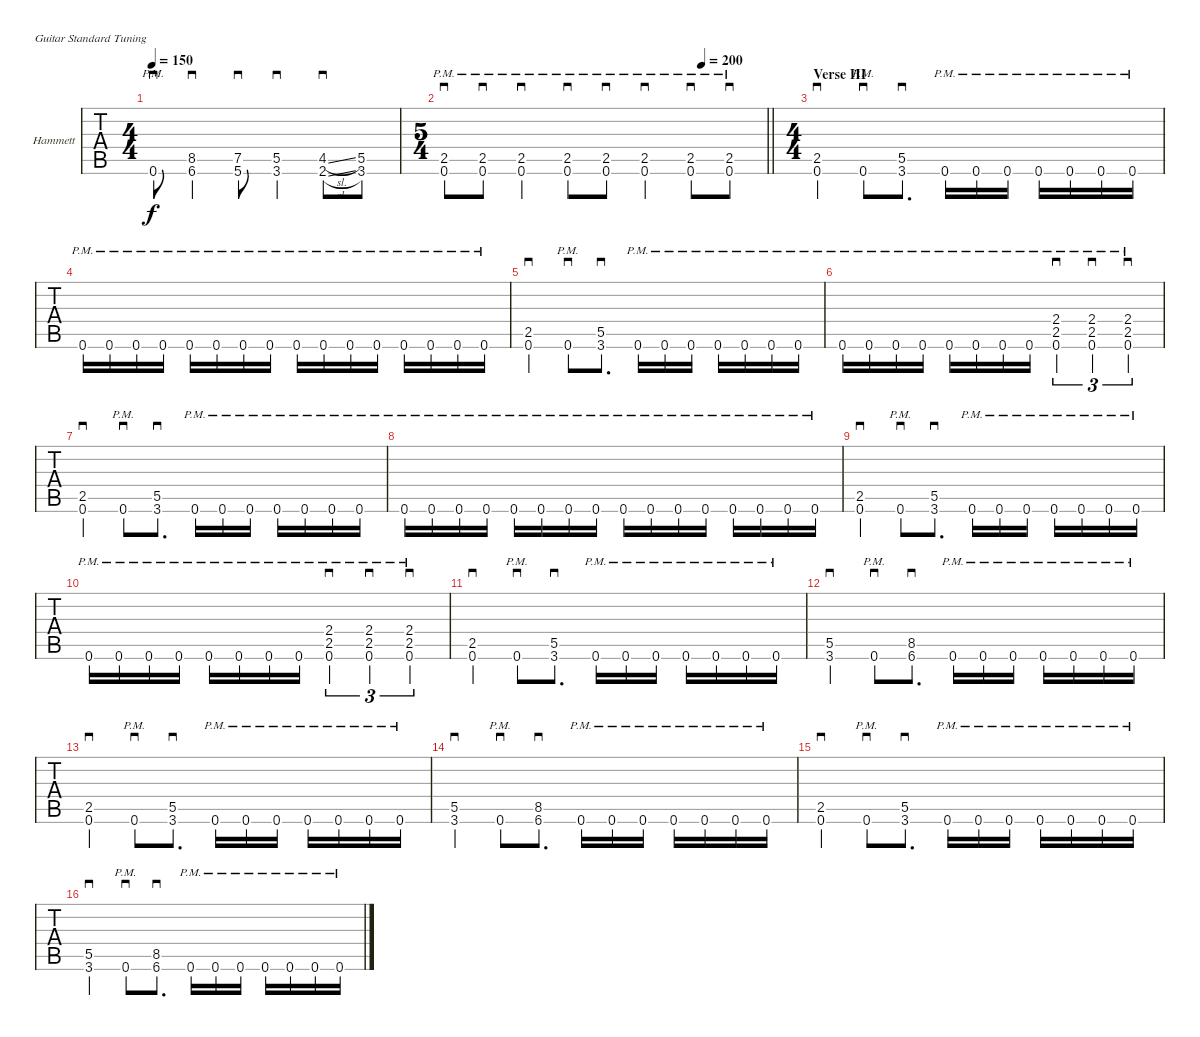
\bracketExtendMode groupsimilarinstruments
\firstSystemTrackNameOrientation horizontal
\otherSystemsTrackNameOrientation horizontal
\track ("Guitar 2" "Hammett") {instrument overdrivenguitar}
\staff {tabs}
\tuning (E4 B3 G3 D3 A2 E2)
\ts (4 4)
\tempo 150
\clef g2
\ks c
0.6{pm}.8{sd dy f} (8.5 6.6).4{sd} (7.5 5.6).8{sd} (5.5 3.6).4{sd} (4.5{sl} 2.6{sl}).8{sd} (5.5 3.6).8 |
\ts (5 4)
\beaming (8 2 2 2 4)
\tempo (200 0.8)
\barLineRight lightlight
(2.5{pm} 0.6{pm}).8{sd} (2.5{pm} 0.6{pm}).8{sd} (2.5{pm st} 0.6{pm st}).4{sd} (2.5{pm} 0.6{pm}).8{sd} (2.5{pm} 0.6{pm}).8{sd} (2.5{pm st} 0.6{pm st}).4{sd} (2.5{pm} 0.6{pm}).8{sd} (2.5{pm} 0.6{pm}).8{sd} |
\ts (4 4)
\beaming (8 2 2 2 2)
\section ("" "Verse III")
(2.5 0.6).4{sd} 0.6{pm}.8{sd} (5.5 3.6).8{d sd} 0.6{pm}.16 0.6{pm}.16 0.6{pm}.16 0.6{pm}.16 0.6{pm}.16 0.6{pm}.16 0.6{pm}.16 |
0.6{pm}.16 0.6{pm}.16 0.6{pm}.16 0.6{pm}.16 0.6{pm}.16 0.6{pm}.16 0.6{pm}.16 0.6{pm}.16 0.6{pm}.16 0.6{pm}.16 0.6{pm}.16 0.6{pm}.16 0.6{pm}.16 0.6{pm}.16 0.6{pm}.16 0.6{pm}.16 |
(2.5 0.6).4{sd} 0.6{pm}.8{sd} (5.5 3.6).8{d sd} 0.6{pm}.16 0.6{pm}.16 0.6{pm}.16 0.6{pm}.16 0.6{pm}.16 0.6{pm}.16 0.6{pm}.16 |
0.6{pm}.16 0.6{pm}.16 0.6{pm}.16 0.6{pm}.16 0.6{pm}.16 0.6{pm}.16 0.6{pm}.16 0.6{pm}.16 (2.5{pm} 0.6{pm} 2.4{pm}).4{sd tu (3 2)} (2.5{pm} 0.6{pm} 2.4{pm}).4{sd tu (3 2)} (2.5{pm} 0.6{pm} 2.4{pm}).4{sd tu (3 2)} |
(2.5 0.6).4{sd} 0.6{pm}.8{sd} (5.5 3.6).8{d sd} 0.6{pm}.16 0.6{pm}.16 0.6{pm}.16 0.6{pm}.16 0.6{pm}.16 0.6{pm}.16 0.6{pm}.16 |
0.6{pm}.16 0.6{pm}.16 0.6{pm}.16 0.6{pm}.16 0.6{pm}.16 0.6{pm}.16 0.6{pm}.16 0.6{pm}.16 0.6{pm}.16 0.6{pm}.16 0.6{pm}.16 0.6{pm}.16 0.6{pm}.16 0.6{pm}.16 0.6{pm}.16 0.6{pm}.16 |
(2.5 0.6).4{sd} 0.6{pm}.8{sd} (5.5 3.6).8{d sd} 0.6{pm}.16 0.6{pm}.16 0.6{pm}.16 0.6{pm}.16 0.6{pm}.16 0.6{pm}.16 0.6{pm}.16 |
0.6{pm}.16 0.6{pm}.16 0.6{pm}.16 0.6{pm}.16 0.6{pm}.16 0.6{pm}.16 0.6{pm}.16 0.6{pm}.16 (2.5{pm} 0.6{pm} 2.4{pm}).4{sd tu (3 2)} (2.5{pm} 0.6{pm} 2.4{pm}).4{sd tu (3 2)} (2.5{pm} 0.6{pm} 2.4{pm}).4{sd tu (3 2)} |
(2.5 0.6).4{sd} 0.6{pm}.8{sd} (5.5 3.6).8{d sd} 0.6{pm}.16 0.6{pm}.16 0.6{pm}.16 0.6{pm}.16 0.6{pm}.16 0.6{pm}.16 0.6{pm}.16 |
(5.5 3.6).4{sd} 0.6{pm}.8{sd} (8.5 6.6).8{d sd} 0.6{pm}.16 0.6{pm}.16 0.6{pm}.16 0.6{pm}.16 0.6{pm}.16 0.6{pm}.16 0.6{pm}.16 |
(2.5 0.6).4{sd} 0.6{pm}.8{sd} (5.5 3.6).8{d sd} 0.6{pm}.16 0.6{pm}.16 0.6{pm}.16 0.6{pm}.16 0.6{pm}.16 0.6{pm}.16 0.6{pm}.16 |
(5.5 3.6).4{sd} 0.6{pm}.8{sd} (8.5 6.6).8{d sd} 0.6{pm}.16 0.6{pm}.16 0.6{pm}.16 0.6{pm}.16 0.6{pm}.16 0.6{pm}.16 0.6{pm}.16 |
(2.5 0.6).4{sd} 0.6{pm}.8{sd} (5.5 3.6).8{d sd} 0.6{pm}.16 0.6{pm}.16 0.6{pm}.16 0.6{pm}.16 0.6{pm}.16 0.6{pm}.16 0.6{pm}.16 |
(5.5 3.6).4{sd} 0.6{pm}.8{sd} (8.5 6.6).8{d sd} 0.6{pm}.16 0.6{pm}.16 0.6{pm}.16 0.6{pm}.16 0.6{pm}.16 0.6{pm}.16 0.6{pm}.16
